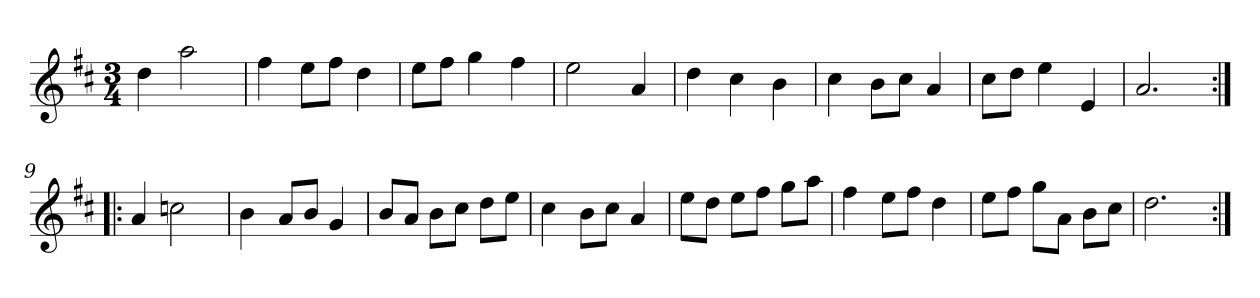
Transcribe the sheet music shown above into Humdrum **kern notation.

**kern
*part1
*staff1
*clefG2
*k[f#c#]
*D:
*M3/4
*MM120
=1
4dd
2aa
=2
4ff#
8ee\L
8ff#\J
4dd
=3
8ee\L
8ff#\J
4gg
4ff#
=4
2ee
4a
=5
4dd
4cc#
4b
=6
4cc#
8b\L
8cc#\J
4a
=7
8cc#\L
8dd\J
4ee
4e
=8
2.a
=9:|!|:
4a
2ccn
=10
4b
8a/L
8b/J
4g
=11
8b/L
8a/J
8b\L
8cc#\J
8dd\L
8ee\J
=12
4cc#
8b\L
8cc#\J
4a
=13
8ee\L
8dd\J
8ee\L
8ff#\J
8gg\L
8aa\J
=14
4ff#
8ee\L
8ff#\J
4dd
=15
8ee\L
8ff#\J
8gg\L
8a\J
8b\L
8cc#\J
=16
2.dd
=:|!
*-
